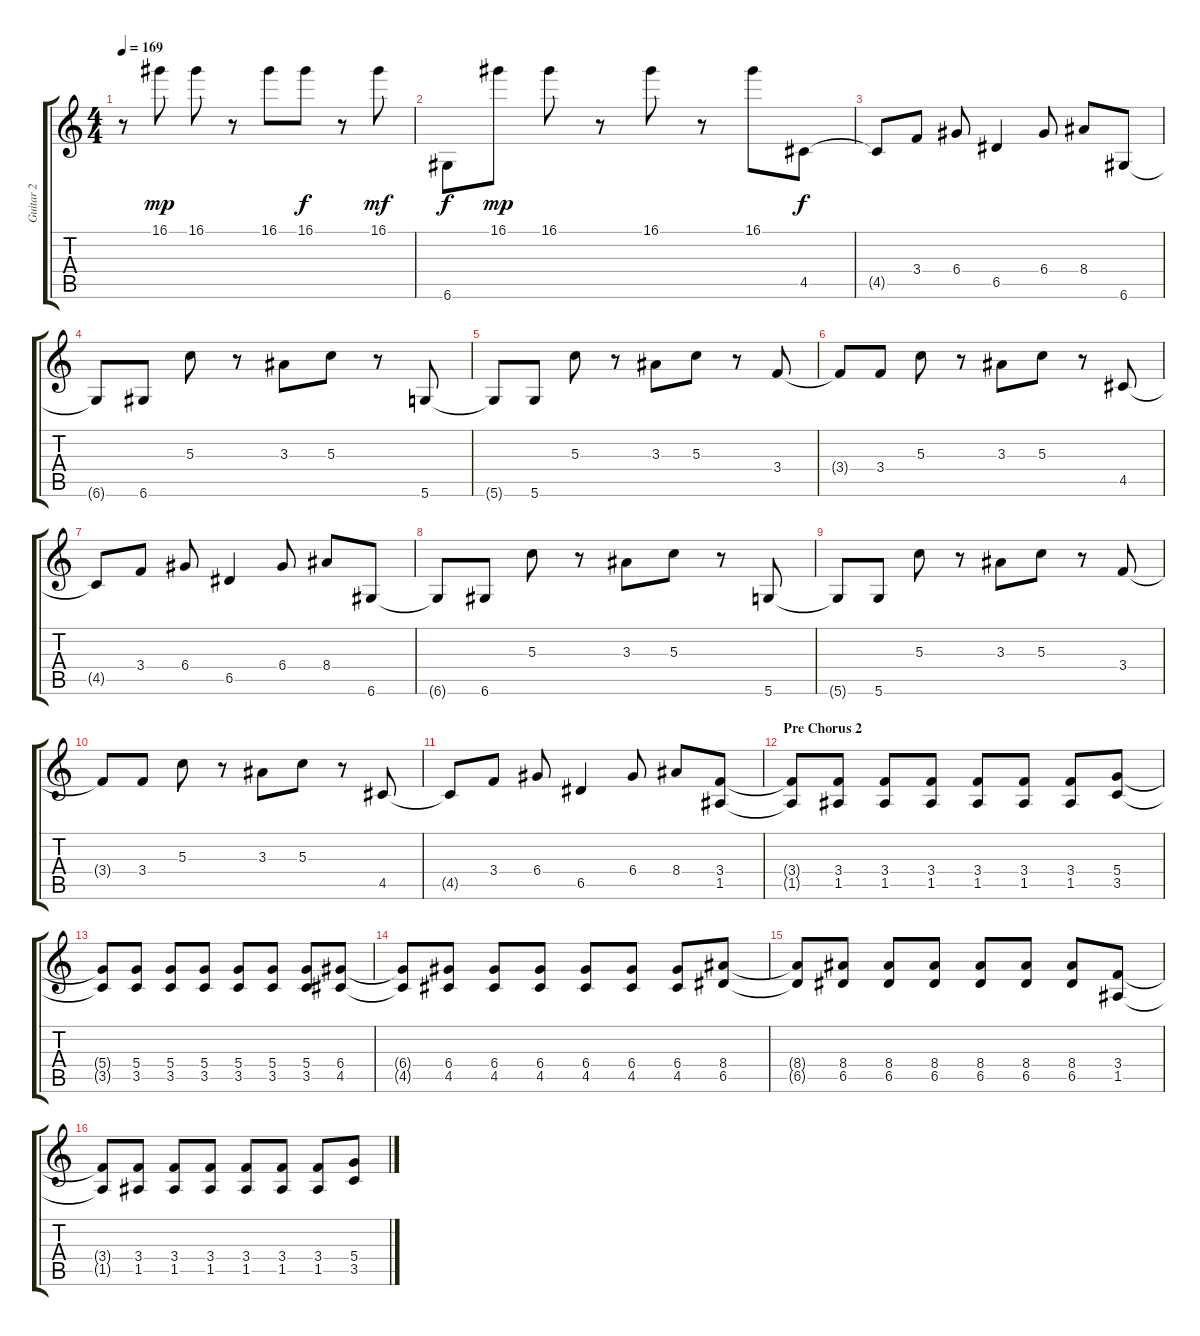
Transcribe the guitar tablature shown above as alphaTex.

\track ("Guitar 2" "Guitar 2") {instrument distortionguitar}
\staff {score tabs}
\tuning (E4 B3 G3 D3 A2 D2) {hide}
\ts (4 4)
\tempo 169
\clef g2
\ks c
r.8{dy mf} 16.1.8{dy mp balance 16} 16.1.8 r.8 16.1.8{balance 0} 16.1.8{dy f} r.8{balance 16} 16.1.8{dy mf} |
6.6{t}.8{dy f} 16.1.8{dy mp} 16.1.8 r.8 16.1.8{balance 0} r.8 16.1.8 4.5.8{dy f balance 16} |
4.5{t}.8 3.4.8 6.4.8 6.5.4 6.4.8 8.4.8 6.6.8 |
6.6{t}.8 6.6.8 5.3.8 r.8 3.3.8 5.3.8 r.8 5.6.8 |
5.6{t}.8 5.6.8 5.3.8 r.8 3.3.8 5.3.8 r.8 3.4.8 |
3.4{t}.8 3.4.8 5.3.8 r.8 3.3.8 5.3.8 r.8 4.5.8{balance 16} |
4.5{t}.8 3.4.8 6.4.8 6.5.4 6.4.8 8.4.8 6.6.8 |
6.6{t}.8 6.6.8 5.3.8 r.8 3.3.8 5.3.8 r.8 5.6.8 |
5.6{t}.8 5.6.8 5.3.8 r.8 3.3.8 5.3.8 r.8 3.4.8 |
3.4{t}.8 3.4.8 5.3.8 r.8 3.3.8 5.3.8 r.8 4.5.8{balance 16} |
4.5{t}.8 3.4.8 6.4.8 6.5.4 6.4.8 8.4.8 (3.4 1.5).8 |
\section ("" "Pre Chorus 2")
(3.4{t} 1.5{t}).8 (3.4 1.5).8 (3.4 1.5).8 (3.4 1.5).8 (3.4 1.5).8 (3.4 1.5).8 (3.4 1.5).8 (5.4 3.5).8 |
(5.4{t} 3.5{t}).8 (5.4 3.5).8 (5.4 3.5).8 (5.4 3.5).8 (5.4 3.5).8 (5.4 3.5).8 (5.4 3.5).8 (6.4 4.5).8 |
(6.4{t} 4.5{t}).8 (6.4 4.5).8 (6.4 4.5).8 (6.4 4.5).8 (6.4 4.5).8 (6.4 4.5).8 (6.4 4.5).8 (8.4 6.5).8 |
(8.4{t} 6.5{t}).8 (8.4 6.5).8 (8.4 6.5).8 (8.4 6.5).8 (8.4 6.5).8 (8.4 6.5).8 (8.4 6.5).8 (3.4 1.5).8 |
(3.4{t} 1.5{t}).8 (3.4 1.5).8 (3.4 1.5).8 (3.4 1.5).8 (3.4 1.5).8 (3.4 1.5).8 (3.4 1.5).8 (5.4 3.5).8
